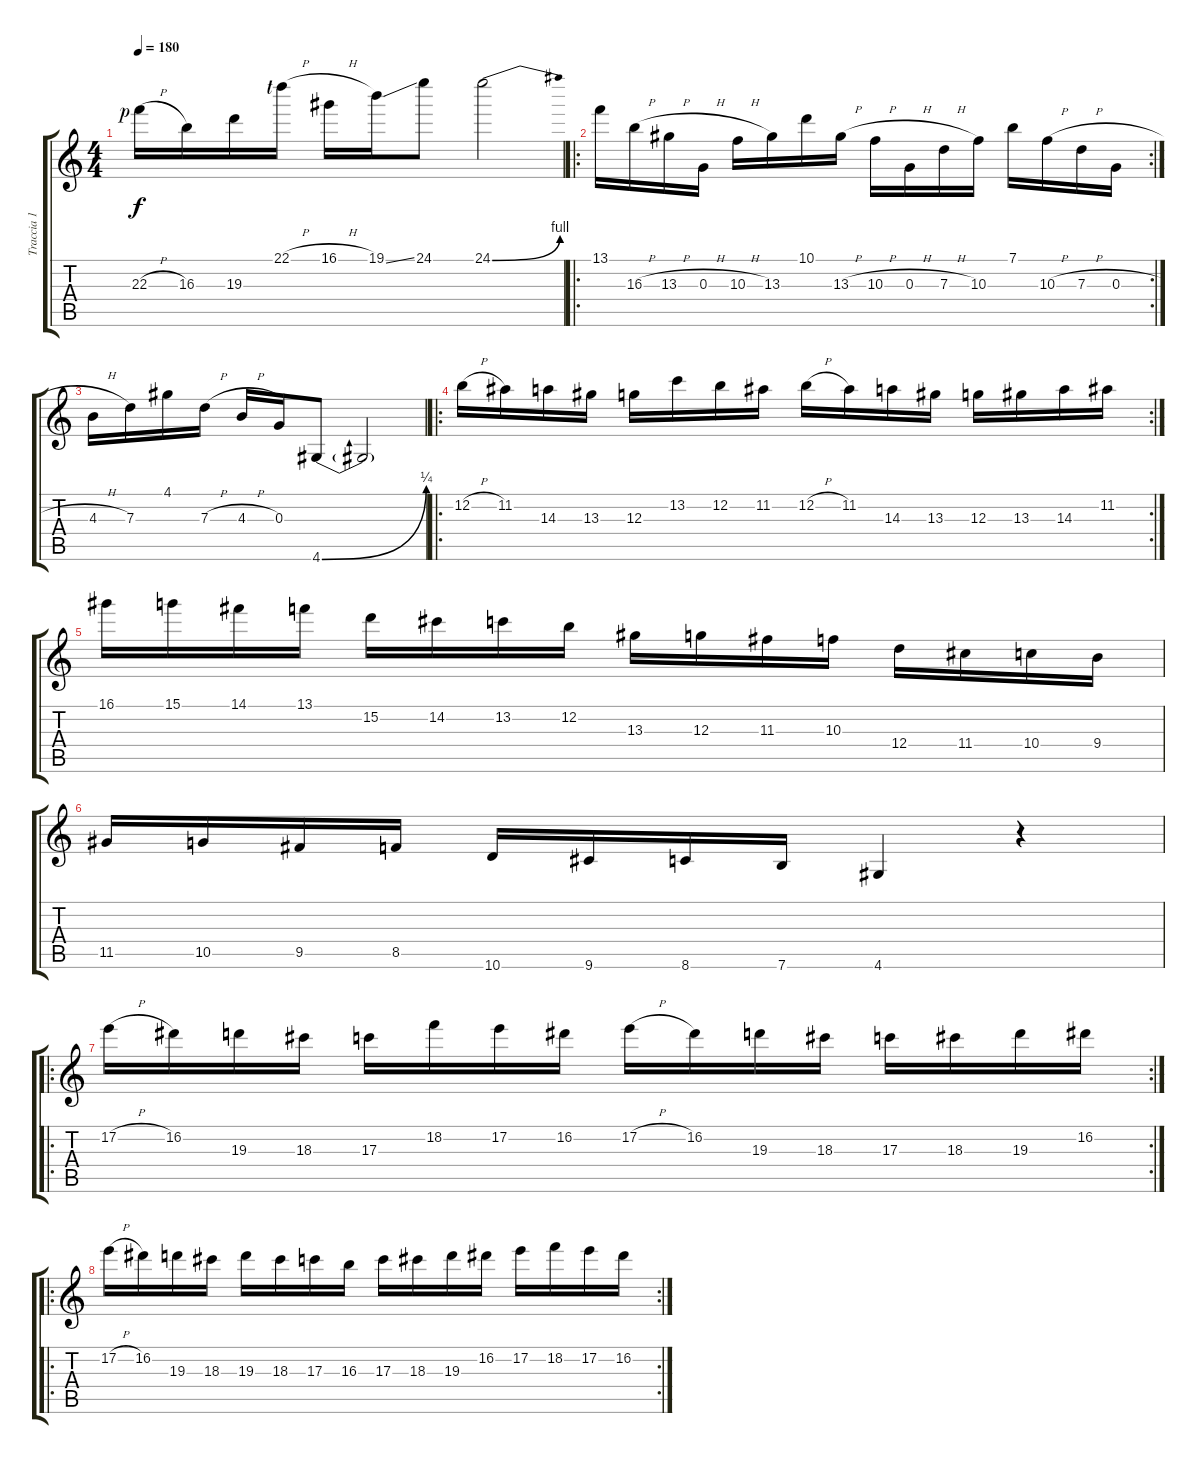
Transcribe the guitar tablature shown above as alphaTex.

\track ("Traccia 1" "Traccia 1") {instrument distortionguitar}
\staff {score tabs}
\tuning (E4 B3 G3 D3 A2 E2) {hide}
\ts (4 4)
\tempo 180
\clef g2
\ks c
22.3{h rf 1}.16{dy f} 16.3.16 19.3.16 22.1{h lf 1}.16 16.1{h}.16 19.1{ss}.16 24.1.8 24.1{be (bend 0 0 60 4)}.2 |
\ro
\rc 2
13.1.16 16.3{h}.16 13.3{h}.16 0.3{h}.16 10.3{h}.16 13.3.16 10.1.16 13.3{h}.16 10.3{h}.16 0.3{h}.16 7.3{h}.16 10.3.16 7.1.16 10.3{h}.16 7.3{h}.16 0.3{h}.16 |
4.3{h}.16 7.3.16 4.1.16 7.3{h}.16 4.3{h}.16 0.3.16 4.6{be (bend 0 0 60 1)}.8 4.6{t}.2 |
\ro
\rc 2
12.2{h}.16 11.2.16 14.3.16 13.3.16 12.3.16 13.2.16 12.2.16 11.2.16 12.2{h}.16 11.2.16 14.3.16 13.3.16 12.3.16 13.3.16 14.3.16 11.2.16 |
16.1.16 15.1.16 14.1.16 13.1.16 15.2.16 14.2.16 13.2.16 12.2.16 13.3.16 12.3.16 11.3.16 10.3.16 12.4.16 11.4.16 10.4.16 9.4.16 |
11.5.16 10.5.16 9.5.16 8.5.16 10.6.16 9.6.16 8.6.16 7.6.16 4.6.4 r.4 |
\ro
\rc 2
17.2{h}.16 16.2.16 19.3.16 18.3.16 17.3.16 18.2.16 17.2.16 16.2.16 17.2{h}.16 16.2.16 19.3.16 18.3.16 17.3.16 18.3.16 19.3.16 16.2.16 |
\ro
\rc 2
17.2{h}.16 16.2.16 19.3.16 18.3.16 19.3.16 18.3.16 17.3.16 16.3.16 17.3.16 18.3.16 19.3.16 16.2.16 17.2.16 18.2.16 17.2.16 16.2.16
